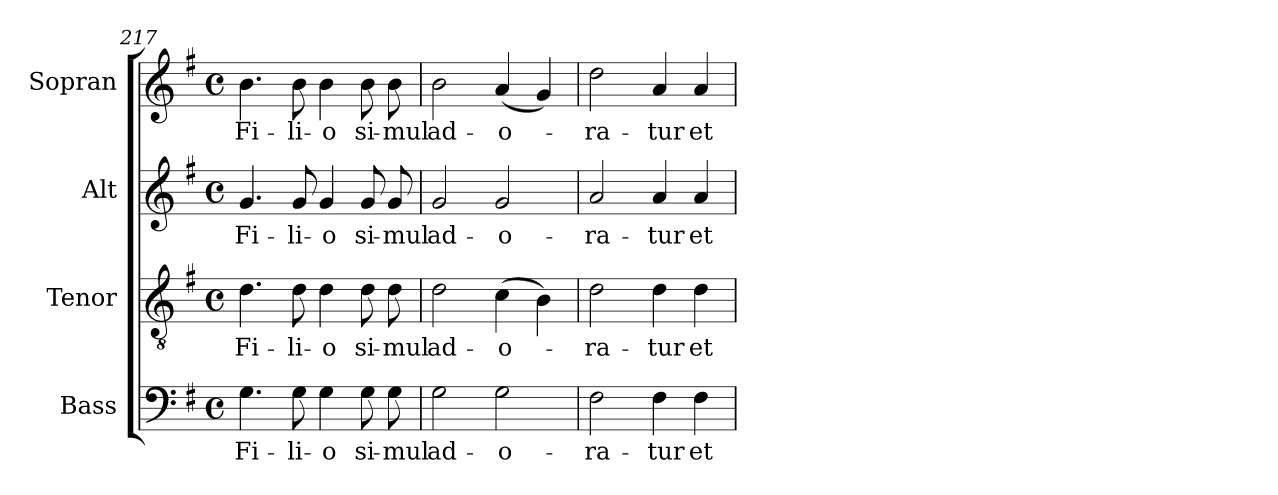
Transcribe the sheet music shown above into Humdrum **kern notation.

**kern	**text	**kern	**text	**kern	**text	**kern	**text
*part4	*part4	*part3	*part3	*part2	*part2	*part1	*part1
*staff4	*staff4	*staff3	*staff3	*staff2	*staff2	*staff1	*staff1
*I"Bass	*	*I"Tenor	*	*I"Alt	*	*I"Sopran	*
*I'B.	*	*I'T.	*	*I'A.	*	*I'S.	*
*clefF4	*	*clefGv2	*	*clefG2	*	*clefG2	*
*k[f#]	*	*k[f#]	*	*k[f#]	*	*k[f#]	*
*G:	*	*G:	*	*G:	*	*G:	*
*M4/4	*	*M4/4	*	*M4/4	*	*M4/4	*
*met(c)	*	*met(c)	*	*met(c)	*	*met(c)	*
=217	=217	=217	=217	=217	=217	=217	=217
!	!LO:LY:b	!	!LO:LY:b	!	!LO:LY:b	!	!LO:LY:b
4.G\	Fi-	4.d\	Fi-	4.g/	Fi-	4.b\	Fi-
!	!LO:LY:b	!	!LO:LY:b	!	!LO:LY:b	!	!LO:LY:b
8G\	-li-	8d\	-li-	8g/	-li-	8b\	-li-
!	!LO:LY:b	!	!LO:LY:b	!	!LO:LY:b	!	!LO:LY:b
4G\	-o	4d\	-o	4g/	-o	4b\	-o
!	!LO:LY:b	!	!LO:LY:b	!	!LO:LY:b	!	!LO:LY:b
8G\	si-	8d\	si-	8g/	si-	8b\	si-
!	!LO:LY:b	!	!LO:LY:b	!	!LO:LY:b	!	!LO:LY:b
8G\	-mul	8d\	-mul	8g/	-mul	8b\	-mul
=218	=218	=218	=218	=218	=218	=218	=218
!	!LO:LY:b	!	!LO:LY:b	!	!LO:LY:b	!	!LO:LY:b
2G\	ad-	2d\	ad-	2g/	ad-	2b\	ad-
!	!LO:LY:b	!	!LO:LY:b	!	!LO:LY:b	!	!LO:LY:b
2G\	-o-	(>4c\	-o-	2g/	-o-	(<4a/	-o-
.	.	4B\)	.	.	.	4g/)	.
=219	=219	=219	=219	=219	=219	=219	=219
!	!LO:LY:b	!	!LO:LY:b	!	!LO:LY:b	!	!LO:LY:b
2F#\	-ra-	2d\	-ra-	2a/	-ra-	2dd\	-ra-
!	!LO:LY:b	!	!LO:LY:b	!	!LO:LY:b	!	!LO:LY:b
4F#\	-tur	4d\	-tur	4a/	-tur	4a/	-tur
!	!LO:LY:b	!	!LO:LY:b	!	!LO:LY:b	!	!LO:LY:b
4F#\	et	4d\	et	4a/	et	4a/	et
=	=	=	=	=	=	=	=
*-	*-	*-	*-	*-	*-	*-	*-
